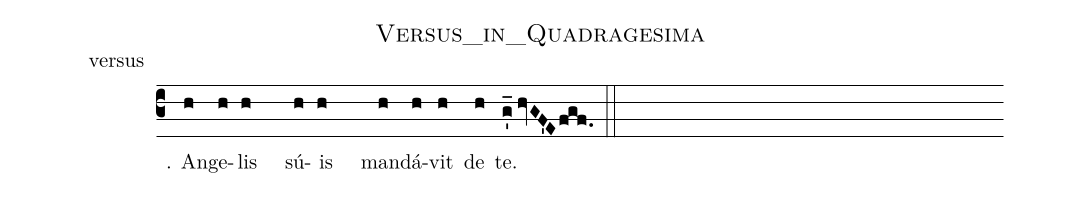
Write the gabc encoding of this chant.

name:Versus_in_Quadragesima;
office-part:versus;
%%
(c3) ℣ . An(h)ge(h)lis(h) <v>\hspace{3mm}</v>sú(h)is(h) <v>\hspace{3mm}</v>man(h)dá(h)vit(h) de(h) te.(g'_//hvGF'Efgf.) (::)
